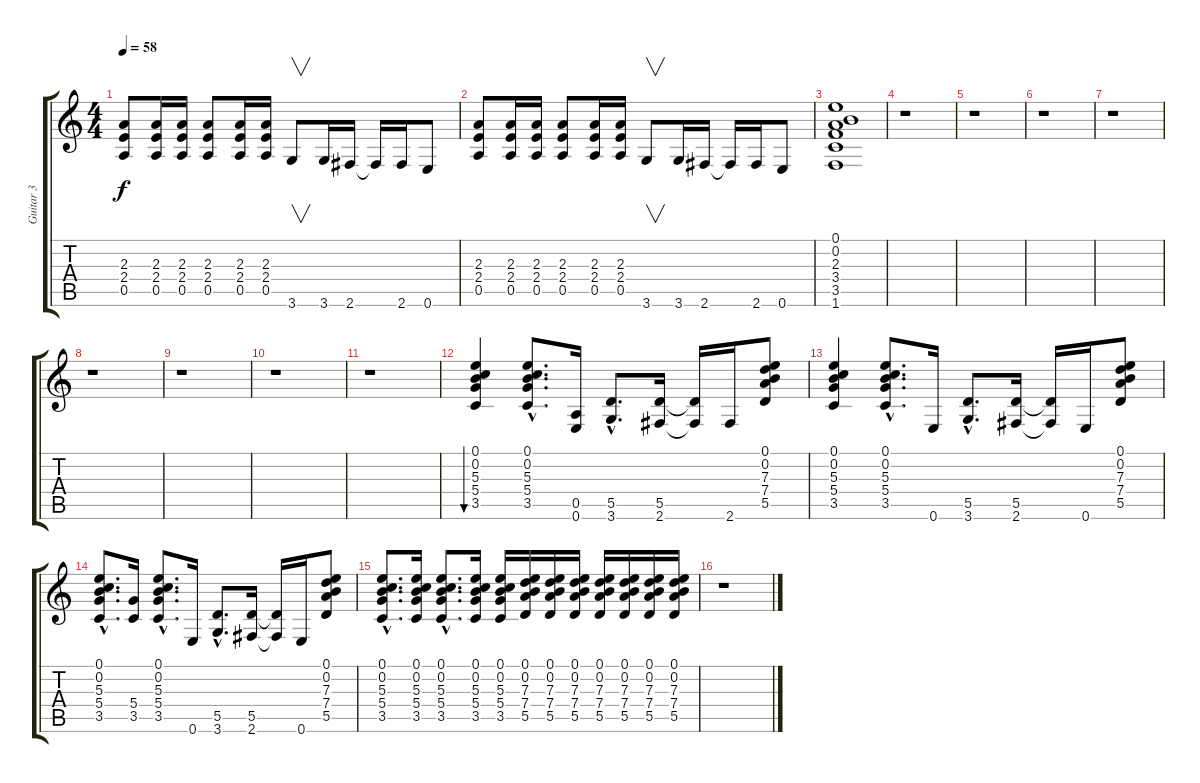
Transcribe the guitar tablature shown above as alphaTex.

\track ("Guitar 3" "Guitar 3") {instrument electricguitarclean}
\staff {score tabs}
\tuning (E4 B3 G3 D3 A2 E2) {hide}
\ts (4 4)
\tempo 58
\clef g2
\ks c
(2.3 2.4 0.5).8{dy f} (2.3 2.4 0.5).16 (2.3 2.4 0.5).16 (2.3 2.4 0.5).8 (2.3 2.4 0.5).16 (2.3 2.4 0.5).16 3.6.8{v} 3.6.16 2.6.16 2.6{t}.16 2.6.16 0.6.8 |
(2.3 2.4 0.5).8 (2.3 2.4 0.5).16 (2.3 2.4 0.5).16 (2.3 2.4 0.5).8 (2.3 2.4 0.5).16 (2.3 2.4 0.5).16 3.6.8{v} 3.6.16 2.6.16 2.6{t}.16 2.6.16 0.6.8 |
(0.1 0.2 2.3 3.4 3.5 1.6).1 |
r.1 |
r.1 |
r.1 |
r.1 |
r.1 |
r.1 |
r.1 |
r.1 |
(0.1 0.2 5.3 5.4 3.5).4{bu 60} (0.1{hac} 0.2{hac} 5.3{hac} 5.4{hac} 3.5{hac}).8{d} (0.5 0.6).16 (5.5{hac} 3.6{hac}).8{d} (5.5 2.6).16 (5.5{t} 2.6{t}).16 2.6.16 (0.1 0.2 7.3 7.4 5.5).8 |
(0.1 0.2 5.3 5.4 3.5).4 (0.1{hac} 0.2{hac} 5.3{hac} 5.4{hac} 3.5{hac}).8{d} 0.6.16 (5.5{hac} 3.6{hac}).8{d} (5.5 2.6).16 (5.5{t} 2.6{t}).16 0.6.16 (0.1 0.2 7.3 7.4 5.5).8 |
(0.1{hac} 0.2{hac} 5.3{hac} 5.4{hac} 3.5{hac}).8{d} (5.4 3.5).16 (0.1{hac} 0.2{hac} 5.3{hac} 5.4{hac} 3.5{hac}).8{d} 0.6.16 (5.5{hac} 3.6{hac}).8{d} (5.5 2.6).16 (5.5{t} 2.6{t}).16 0.6.16 (0.1 0.2 7.3 7.4 5.5).8 |
(0.1{hac} 0.2{hac} 5.3{hac} 5.4{hac} 3.5{hac}).8{d} (0.1 0.2 5.3 5.4 3.5).16 (0.1{hac} 0.2{hac} 5.3{hac} 5.4{hac} 3.5{hac}).8{d} (0.1 0.2 5.3 5.4 3.5).16 (0.1 0.2 5.3 5.4 3.5).16 (0.1 0.2 7.3 7.4 5.5).16 (0.1 0.2 7.3 7.4 5.5).16 (0.1 0.2 7.3 7.4 5.5).16 (0.1 0.2 7.3 7.4 5.5).16 (0.1 0.2 7.3 7.4 5.5).16 (0.1 0.2 7.3 7.4 5.5).16 (0.1 0.2 7.3 7.4 5.5).16 |
r.1
